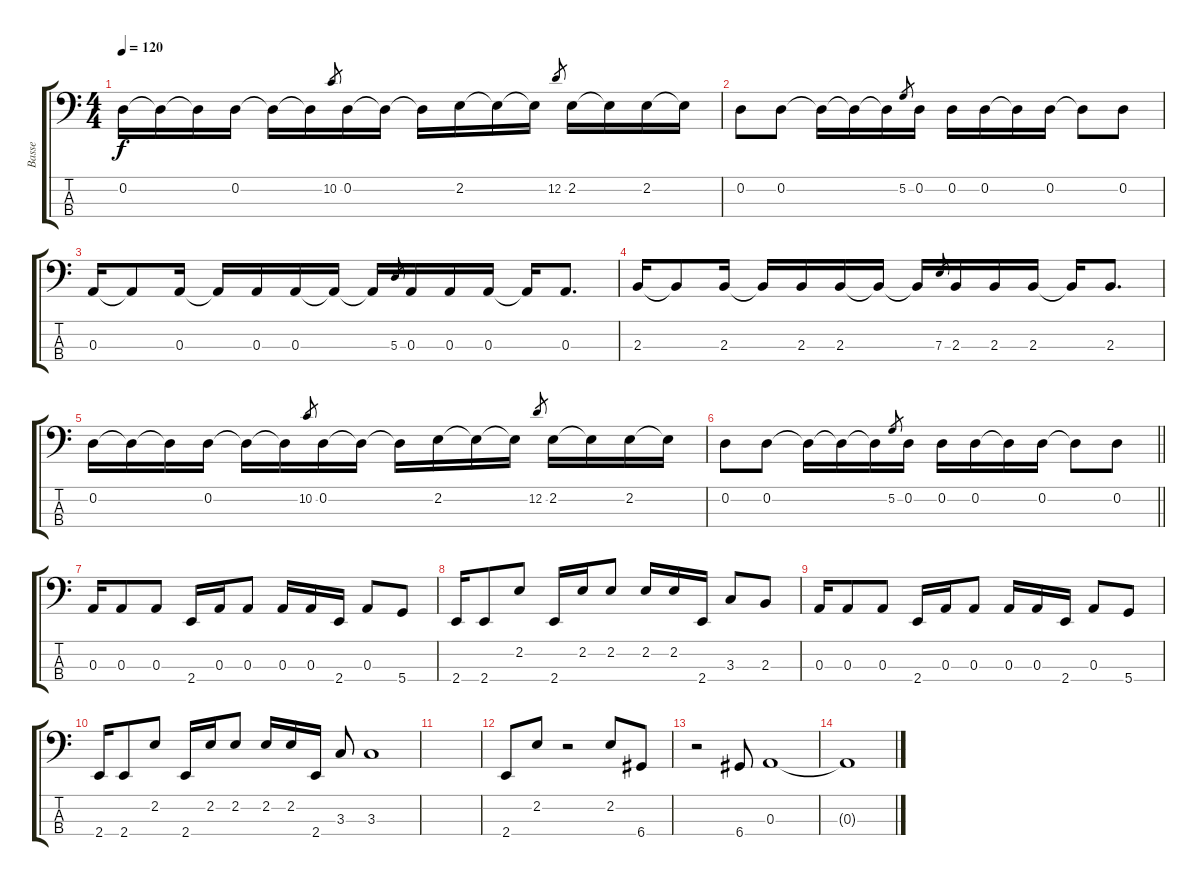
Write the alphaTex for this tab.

\track ("Basse" "Basse") {instrument electricbasspick}
\staff {score tabs}
\tuning (G2 D2 A1 D1) {hide}
\ts (4 4)
\tempo 120
\clef f4
\ks c
0.2.16{dy f} 0.2{t}.16 0.2{t}.16 0.2.16 0.2{t}.16 0.2{t}.16 10.2.8{gr} 0.2.16 0.2{t}.16 0.2{t}.16 2.2.16 2.2{t}.16 2.2{t}.16 12.2.8{gr} 2.2.16 2.2{t}.16 2.2.16 2.2{t}.16 |
0.2.8 0.2.8 0.2{t}.16 0.2{t}.16 0.2{t}.16 5.2.8{gr} 0.2.16 0.2.16 0.2.16 0.2{t}.16 0.2.16 0.2{t}.8 0.2.8 |
0.3.16 0.3{t}.8 0.3.16 0.3{t}.16 0.3.16 0.3.16 0.3{t}.16 0.3{t}.16 5.3.8{gr} 0.3.16 0.3.16 0.3.16 0.3{t}.16 0.3.8{d} |
2.3.16 2.3{t}.8 2.3.16 2.3{t}.16 2.3.16 2.3.16 2.3{t}.16 2.3{t}.16 7.3.8{gr} 2.3.16 2.3.16 2.3.16 2.3{t}.16 2.3.8{d} |
0.2.16 0.2{t}.16 0.2{t}.16 0.2.16 0.2{t}.16 0.2{t}.16 10.2.8{gr} 0.2.16 0.2{t}.16 0.2{t}.16 2.2.16 2.2{t}.16 2.2{t}.16 12.2.8{gr} 2.2.16 2.2{t}.16 2.2.16 2.2{t}.16 |
\barLineRight lightlight
0.2.8 0.2.8 0.2{t}.16 0.2{t}.16 0.2{t}.16 5.2.8{gr} 0.2.16 0.2.16 0.2.16 0.2{t}.16 0.2.16 0.2{t}.8 0.2.8 |
0.3.16 0.3.8 0.3.8 2.4.16 0.3.16 0.3.8 0.3.16 0.3.16 2.4.16 0.3.8 5.4.8 |
2.4.16 2.4.8 2.2.8 2.4.16 2.2.16 2.2.8 2.2.16 2.2.16 2.4.16 3.3.8 2.3.8 |
0.3.16 0.3.8 0.3.8 2.4.16 0.3.16 0.3.8 0.3.16 0.3.16 2.4.16 0.3.8 5.4.8 |
2.4.16 2.4.8 2.2.8 2.4.16 2.2.16 2.2.8 2.2.16 2.2.16 2.4.16 3.3.8 3.3.1 |
|
2.4.8 2.2.8 r.2 2.2.8 6.4.8 |
r.2 6.4.8 0.3.1 |
0.3{t}.1
